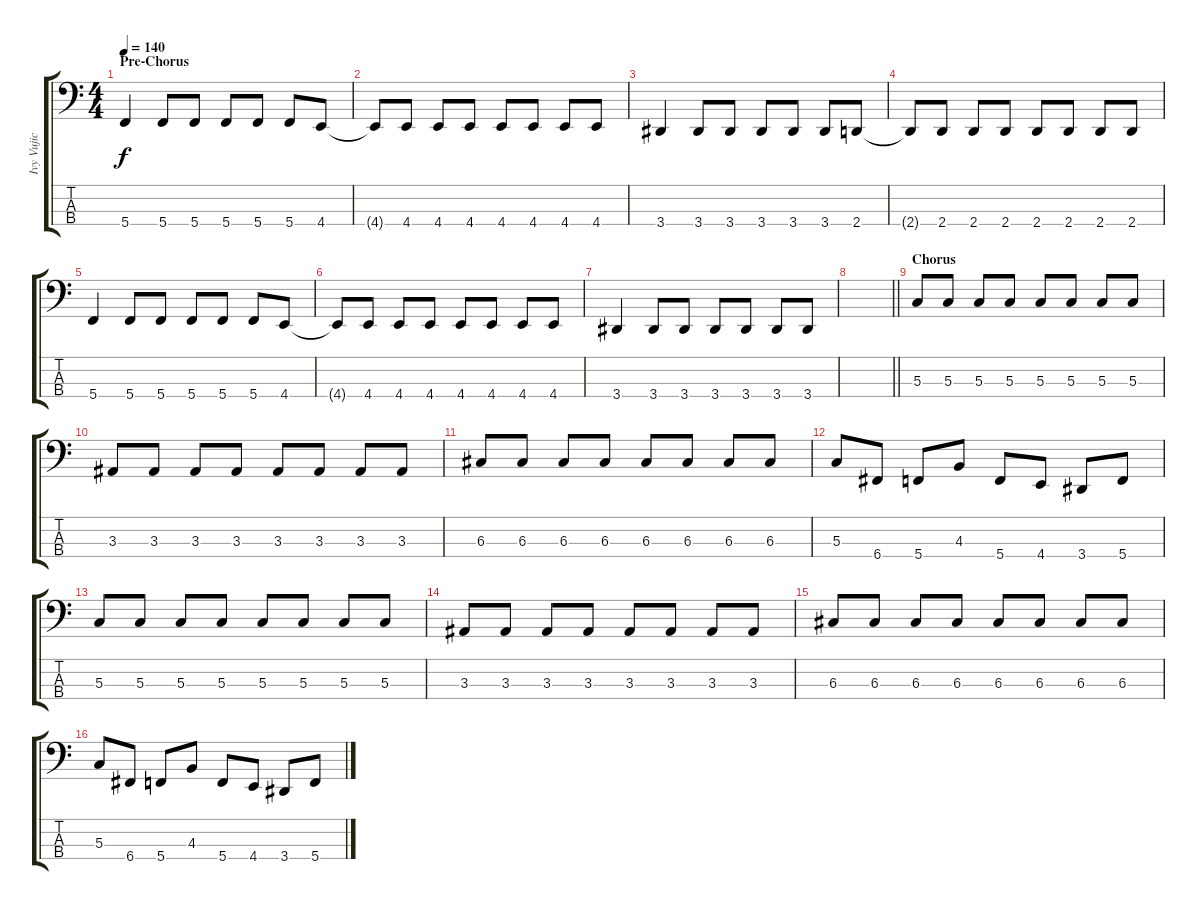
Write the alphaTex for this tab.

\track ("Ivy Vujic" "Ivy Vujic") {instrument electricbassfinger}
\staff {score tabs}
\tuning (F2 C2 G1 C1) {hide}
\ts (4 4)
\section ("" "Pre-Chorus")
\tempo 140
\clef f4
\ks c
5.4.4{dy f} 5.4.8 5.4.8 5.4.8 5.4.8 5.4.8 4.4.8 |
4.4{t}.8 4.4.8 4.4.8 4.4.8 4.4.8 4.4.8 4.4.8 4.4.8 |
3.4.4 3.4.8 3.4.8 3.4.8 3.4.8 3.4.8 2.4.8 |
2.4{t}.8 2.4.8 2.4.8 2.4.8 2.4.8 2.4.8 2.4.8 2.4.8 |
5.4.4 5.4.8 5.4.8 5.4.8 5.4.8 5.4.8 4.4.8 |
4.4{t}.8 4.4.8 4.4.8 4.4.8 4.4.8 4.4.8 4.4.8 4.4.8 |
3.4.4 3.4.8 3.4.8 3.4.8 3.4.8 3.4.8 3.4.8 |
\barLineRight lightlight
|
\section ("" "Chorus")
5.3.8 5.3.8 5.3.8 5.3.8 5.3.8 5.3.8 5.3.8 5.3.8 |
3.3.8 3.3.8 3.3.8 3.3.8 3.3.8 3.3.8 3.3.8 3.3.8 |
6.3.8 6.3.8 6.3.8 6.3.8 6.3.8 6.3.8 6.3.8 6.3.8 |
5.3.8 6.4.8 5.4.8 4.3.8 5.4.8 4.4.8 3.4.8 5.4.8 |
5.3.8 5.3.8 5.3.8 5.3.8 5.3.8 5.3.8 5.3.8 5.3.8 |
3.3.8 3.3.8 3.3.8 3.3.8 3.3.8 3.3.8 3.3.8 3.3.8 |
6.3.8 6.3.8 6.3.8 6.3.8 6.3.8 6.3.8 6.3.8 6.3.8 |
5.3.8 6.4.8 5.4.8 4.3.8 5.4.8 4.4.8 3.4.8 5.4.8
